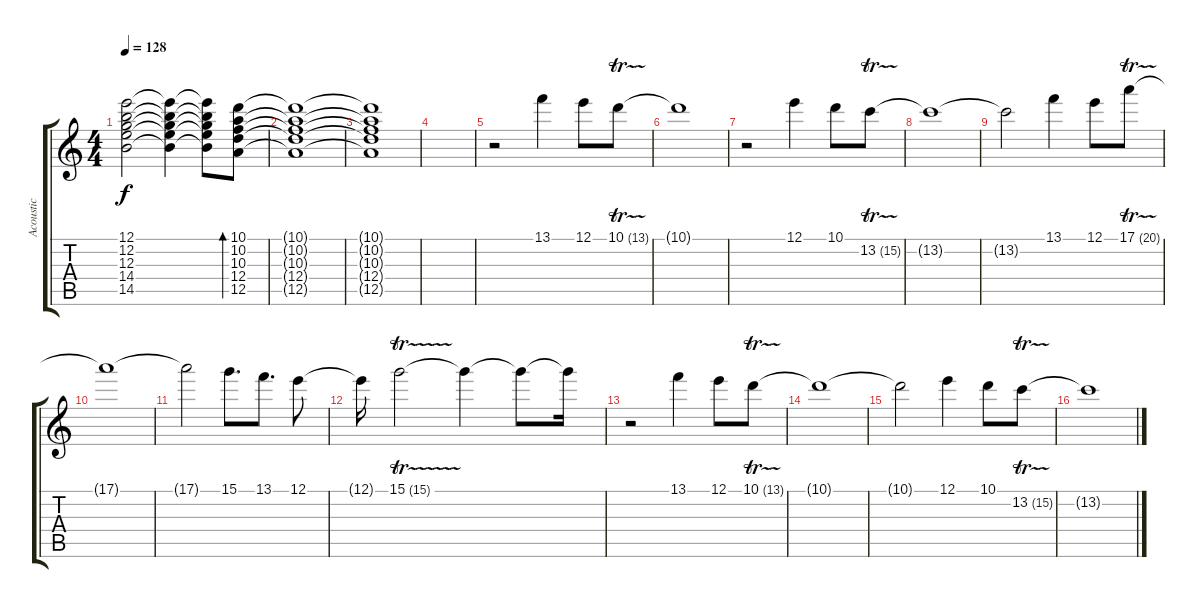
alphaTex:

\track ("Acoustic" "Acoustic") {instrument acousticguitarsteel}
\staff {score tabs}
\tuning (E4 B3 G3 D3 A2 D2) {hide}
\ts (4 4)
\tempo 128
\clef g2
\ks c
(12.1{t} 12.2{t} 12.3{t} 14.4{t} 14.5{t}).2{dy f} (12.1{t} 12.2{t} 12.3{t} 14.4{t} 14.5{t}).4 (12.1{t} 12.2{t} 12.3{t} 14.4{t} 14.5{t}).8 (10.1 10.2 10.3 12.4 12.5).8{bd 480} |
(10.1{t} 10.2{t} 10.3{t} 12.4{t} 12.5{t}).1 |
(10.1{t} 10.2{t} 10.3{t} 12.4{t} 12.5{t}).1 |
|
r.2 13.1.4 12.1.8 10.1{tr (13 32)}.8{volume 5} |
10.1{t}.1 |
r.2 12.1.4{volume 12} 10.1.8 13.2{tr (15 32)}.8{volume 5} |
13.2{t}.1 |
13.2{t}.2 13.1.4{volume 12} 12.1.8 17.1{tr (20 32)}.8{volume 5} |
17.1{t}.1 |
17.1{t}.2 15.1.8{d} 13.1.8{d} 12.1.8 |
12.1{t}.16 15.1{tr (15 32)}.2 15.1{t}.4 15.1{t}.8 15.1{t}.16 |
r.2 13.1.4 12.1.8 10.1{tr (13 32)}.8{volume 5} |
10.1{t}.1 |
10.1{t}.2 12.1.4{volume 12} 10.1.8 13.2{tr (15 32)}.8{volume 5} |
13.2{t}.1
